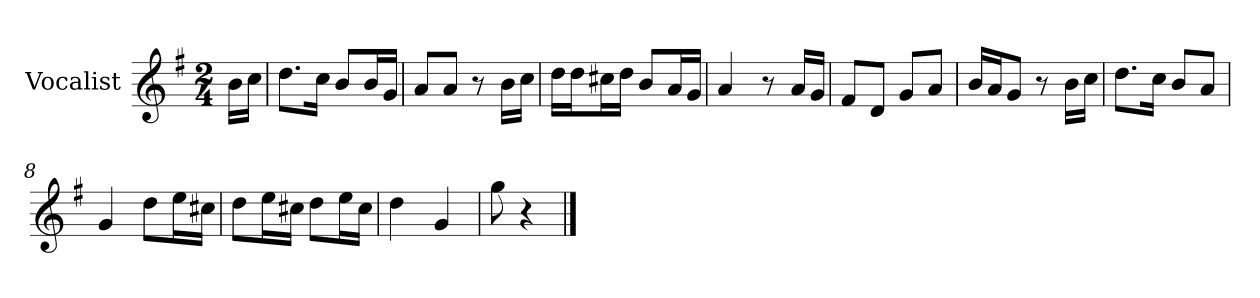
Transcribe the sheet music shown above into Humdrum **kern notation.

**kern
*part1
*staff1
*I"Vocalist
*k[f#]
*G:
*M2/4
=
16bLL
16ccJJ
=1
8.ddL
16ccJk
8bL
16bL
16gJJ
=2
8aL
8aJ
8r
16bLL
16ccJJ
=3
16ddLL
16ddJ
16cc#XL
16ddJJ
8bL
16aL
16gJJ
=4
4a
8r
16aLL
16gJJ
=5
8f#L
8dJ
8gL
8aJ
=6
16bLL
16aJ
8gJ
8r
16bLL
16ccJJ
=7
8.ddL
16ccJk
8bL
8aJ
=8
4g
8ddL
16eeL
16cc#XJJ
=9
8ddL
16eeL
16cc#XJJ
8ddL
16eeL
16cc#JJ
=10
4dd
4g
=11
8gg
4r
==
*-
